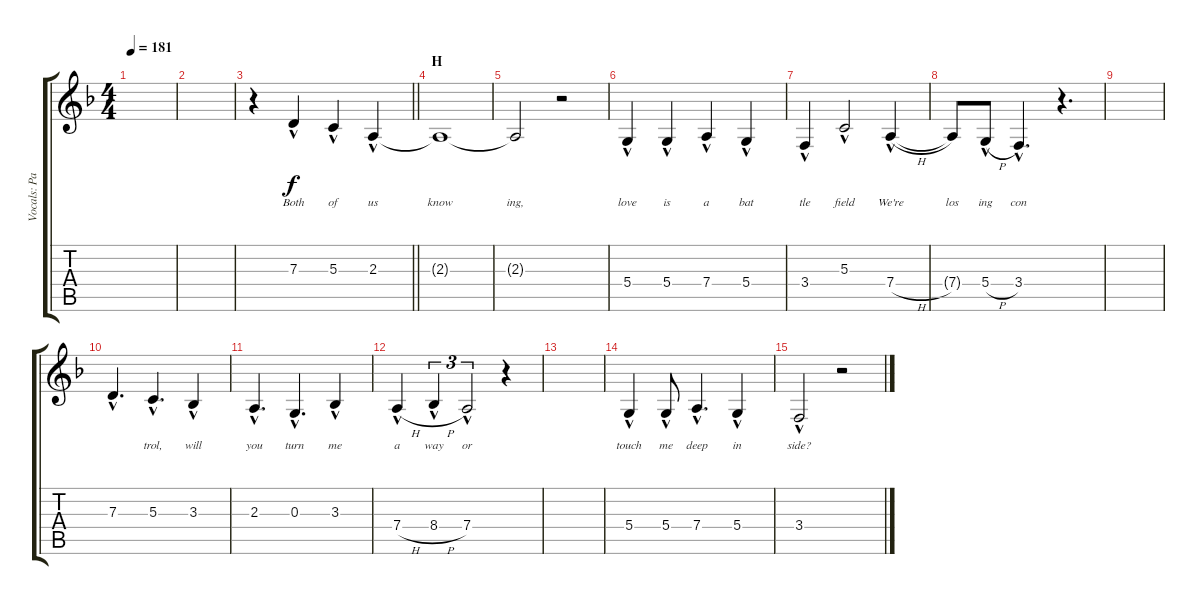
\track ("Vocals: Pat" "Vocals: Pa") {instrument lead2sawtooth}
\staff {score tabs}
\tuning (E4 B3 G3 D3 A2 E2) {hide}
\ts (4 4)
\tempo 181
\clef g2
\ks f
|
|
\barLineRight lightlight
r.4 7.3{hac}.4{lyrics (0 "Both") lyrics (1 "") lyrics (2 "") lyrics (3 "") lyrics (4 "")} 5.3{hac}.4{lyrics (0 "of") lyrics (1 "") lyrics (2 "") lyrics (3 "") lyrics (4 "")} 2.3{hac}.4{lyrics (0 "us") lyrics (1 "") lyrics (2 "") lyrics (3 "") lyrics (4 "")} |
\section ("" "H")
2.3{t}.1{lyrics (0 "know") lyrics (1 "") lyrics (2 "") lyrics (3 "") lyrics (4 "")} |
2.3{t}.2{lyrics (0 "ing,") lyrics (1 "") lyrics (2 "") lyrics (3 "") lyrics (4 "")} r.2 |
5.4{hac}.4{lyrics (0 "love") lyrics (1 "") lyrics (2 "") lyrics (3 "") lyrics (4 "")} 5.4{hac}.4{lyrics (0 "is") lyrics (1 "") lyrics (2 "") lyrics (3 "") lyrics (4 "")} 7.4{hac}.4{lyrics (0 "a") lyrics (1 "") lyrics (2 "") lyrics (3 "") lyrics (4 "")} 5.4{hac}.4{lyrics (0 "bat") lyrics (1 "") lyrics (2 "") lyrics (3 "") lyrics (4 "")} |
3.4{hac}.4{lyrics (0 "tle") lyrics (1 "") lyrics (2 "") lyrics (3 "") lyrics (4 "")} 5.3{hac}.2{lyrics (0 "field") lyrics (1 "") lyrics (2 "") lyrics (3 "") lyrics (4 "")} 7.4{h hac}.4{lyrics (0 "We're") lyrics (1 "") lyrics (2 "") lyrics (3 "") lyrics (4 "")} |
7.4{t}.8{lyrics (0 "los") lyrics (1 "") lyrics (2 "") lyrics (3 "") lyrics (4 "")} 5.4{h hac}.8{lyrics (0 "ing") lyrics (1 "") lyrics (2 "") lyrics (3 "") lyrics (4 "")} 3.4{hac}.4{d lyrics (0 "con") lyrics (1 "") lyrics (2 "") lyrics (3 "") lyrics (4 "")} r.4{d} |
|
7.3{hac}.4{d lyrics (0 "") lyrics (1 "") lyrics (2 "") lyrics (3 "") lyrics (4 "")} 5.3{hac}.4{d lyrics (0 "trol,") lyrics (1 "") lyrics (2 "") lyrics (3 "") lyrics (4 "")} 3.3{hac}.4{lyrics (0 "will") lyrics (1 "") lyrics (2 "") lyrics (3 "") lyrics (4 "")} |
2.3{hac}.4{d lyrics (0 "you") lyrics (1 "") lyrics (2 "") lyrics (3 "") lyrics (4 "")} 0.3{hac}.4{d lyrics (0 "turn") lyrics (1 "") lyrics (2 "") lyrics (3 "") lyrics (4 "")} 3.3{hac}.4{lyrics (0 "me") lyrics (1 "") lyrics (2 "") lyrics (3 "") lyrics (4 "")} |
7.4{h hac}.4{lyrics (0 "a") lyrics (1 "") lyrics (2 "") lyrics (3 "") lyrics (4 "")} 8.4{h hac}.4{tu (3 2) lyrics (0 "way") lyrics (1 "") lyrics (2 "") lyrics (3 "") lyrics (4 "")} 7.4{hac}.2{tu (3 2) lyrics (0 "or") lyrics (1 "") lyrics (2 "") lyrics (3 "") lyrics (4 "")} r.4 |
|
5.4{hac}.4{lyrics (0 "touch") lyrics (1 "") lyrics (2 "") lyrics (3 "") lyrics (4 "")} 5.4{hac}.8{lyrics (0 "me") lyrics (1 "") lyrics (2 "") lyrics (3 "") lyrics (4 "")} 7.4{hac}.4{d lyrics (0 "deep") lyrics (1 "") lyrics (2 "") lyrics (3 "") lyrics (4 "")} 5.4{hac}.4{lyrics (0 "in") lyrics (1 "") lyrics (2 "") lyrics (3 "") lyrics (4 "")} |
3.4{hac}.2{lyrics (0 "side?") lyrics (1 "") lyrics (2 "") lyrics (3 "") lyrics (4 "")} r.2
